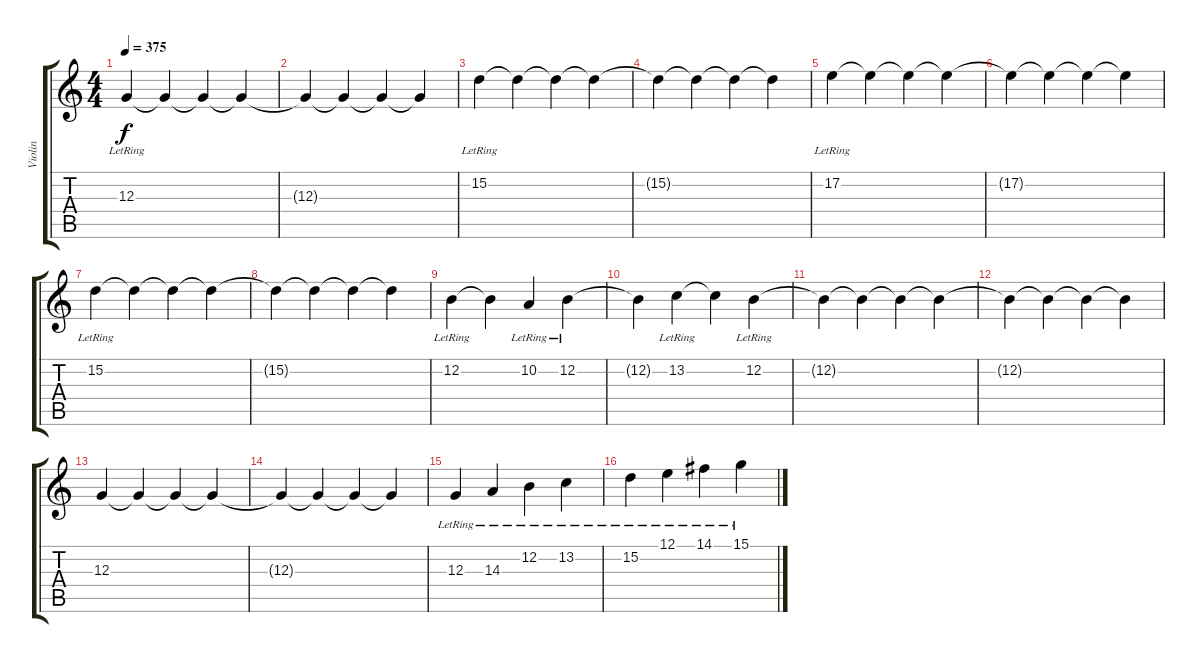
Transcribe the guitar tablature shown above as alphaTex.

\track ("Violin" "Violin") {instrument violin}
\staff {score tabs}
\tuning (E4 B3 G3 D3 A2 E2) {hide}
\ts (4 4)
\tempo 375
\clef g2
\ks c
12.3{lr}.4{dy f} 12.3{t}.4 12.3{t}.4 12.3{t}.4 |
12.3{t}.4 12.3{t}.4 12.3{t}.4 12.3{t}.4 |
15.2{lr}.4 15.2{t}.4 15.2{t}.4 15.2{t}.4 |
15.2{t}.4 15.2{t}.4 15.2{t}.4 15.2{t}.4 |
17.2{lr}.4 17.2{t}.4 17.2{t}.4 17.2{t}.4 |
17.2{t}.4 17.2{t}.4 17.2{t}.4 17.2{t}.4 |
15.2{lr}.4 15.2{t}.4 15.2{t}.4 15.2{t}.4 |
15.2{t}.4 15.2{t}.4 15.2{t}.4 15.2{t}.4 |
12.2{lr}.4 12.2{t}.4 10.2{lr}.4 12.2{lr}.4 |
12.2{t}.4 13.2{lr}.4 13.2{t}.4 12.2{lr}.4 |
12.2{t}.4 12.2{t}.4 12.2{t}.4 12.2{t}.4 |
12.2{t}.4 12.2{t}.4 12.2{t}.4 12.2{t}.4 |
12.3.4 12.3{t}.4 12.3{t}.4 12.3{t}.4 |
12.3{t}.4 12.3{t}.4 12.3{t}.4 12.3{t}.4 |
12.3{lr}.4 14.3{lr}.4 12.2{lr}.4 13.2{lr}.4 |
15.2{lr}.4 12.1{lr}.4 14.1{lr}.4 15.1{lr}.4
